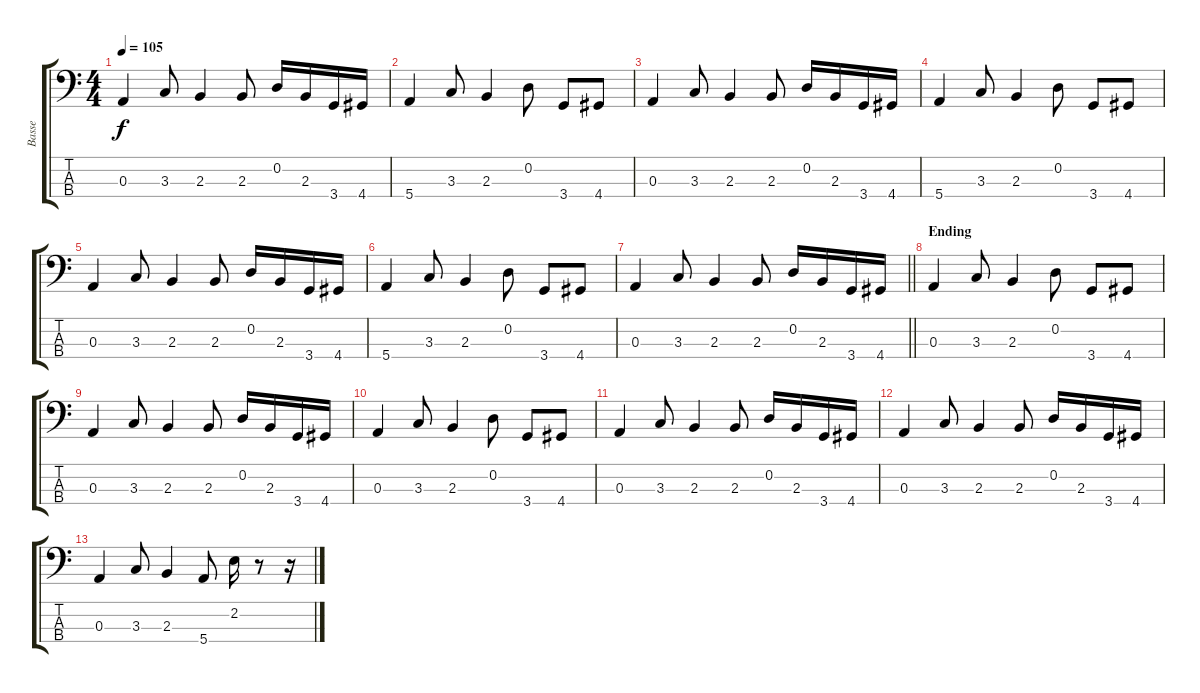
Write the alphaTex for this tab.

\track ("Basse" "Basse") {instrument slapbass1}
\staff {score tabs}
\tuning (G2 D2 A1 E1) {hide}
\ts (4 4)
\tempo 105
\clef f4
\ks c
0.3.4{dy f} 3.3.8 2.3.4 2.3.8 0.2.16 2.3.16 3.4.16 4.4.16 |
5.4.4 3.3.8 2.3.4 0.2.8 3.4.8 4.4.8 |
0.3.4 3.3.8 2.3.4 2.3.8 0.2.16 2.3.16 3.4.16 4.4.16 |
5.4.4 3.3.8 2.3.4 0.2.8 3.4.8 4.4.8 |
0.3.4 3.3.8 2.3.4 2.3.8 0.2.16 2.3.16 3.4.16 4.4.16 |
5.4.4 3.3.8 2.3.4 0.2.8 3.4.8 4.4.8 |
\barLineRight lightlight
0.3.4 3.3.8 2.3.4 2.3.8 0.2.16 2.3.16 3.4.16 4.4.16 |
\section ("" "Ending")
0.3.4 3.3.8 2.3.4 0.2.8 3.4.8 4.4.8 |
0.3.4 3.3.8 2.3.4 2.3.8 0.2.16 2.3.16 3.4.16 4.4.16 |
0.3.4 3.3.8 2.3.4 0.2.8 3.4.8 4.4.8 |
0.3.4 3.3.8 2.3.4 2.3.8 0.2.16 2.3.16 3.4.16 4.4.16 |
0.3.4 3.3.8 2.3.4 2.3.8 0.2.16 2.3.16 3.4.16 4.4.16 |
0.3.4 3.3.8 2.3.4 5.4.8 2.2.16 r.8 r.16
